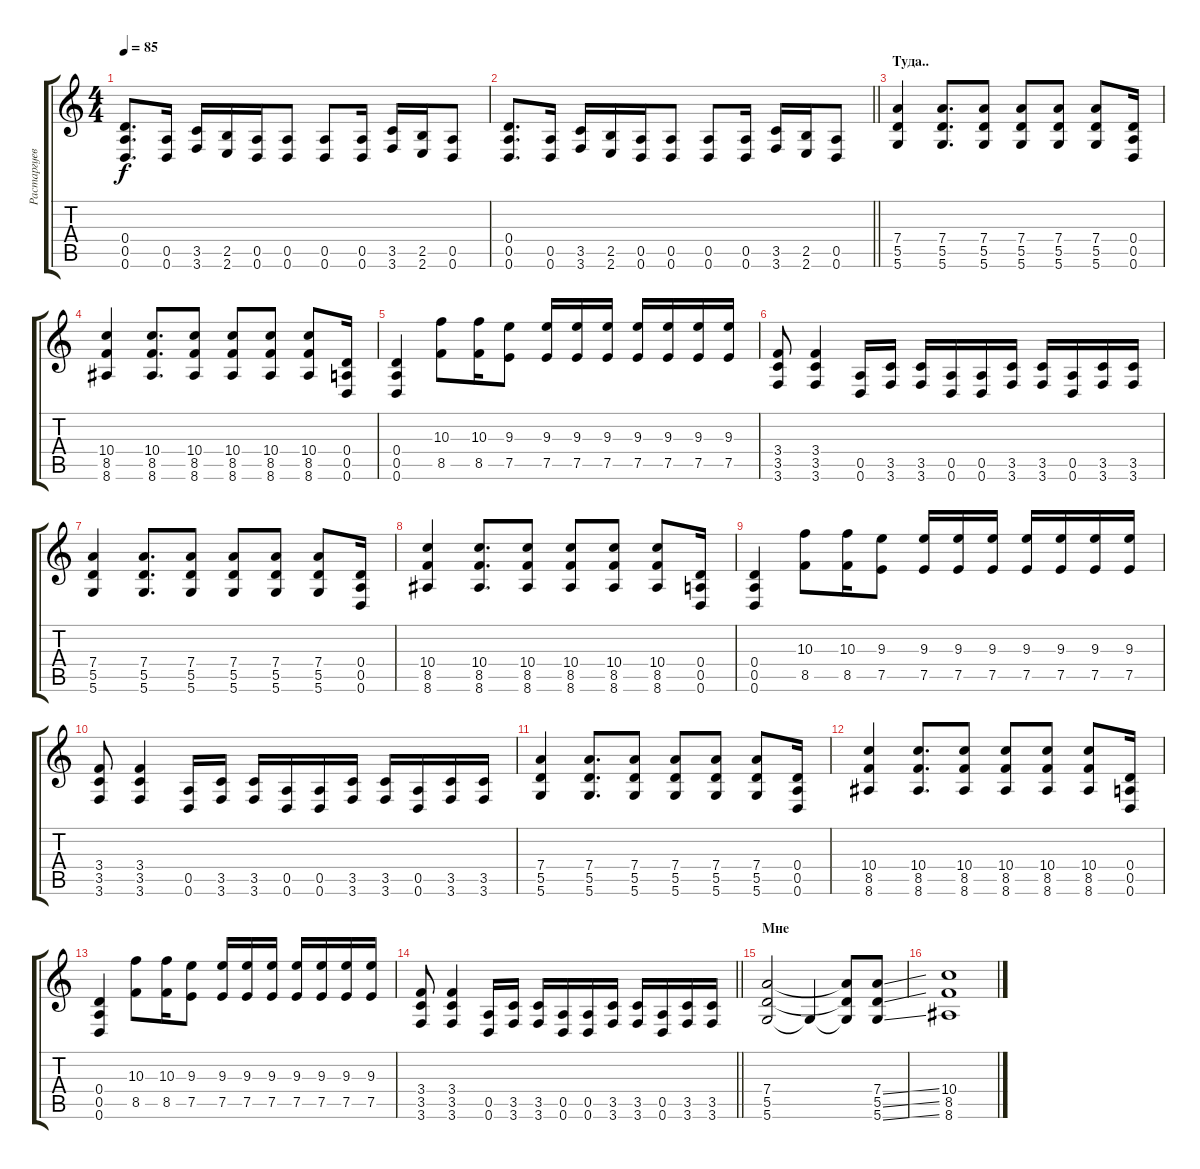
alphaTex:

\track ("Растаргуев" "Растаргуев") {instrument distortionguitar}
\staff {score tabs}
\tuning (E4 B3 G3 D3 A2 D2) {hide}
\ts (4 4)
\tempo 85
\clef g2
\ks c
(0.4 0.5 0.6).8{d dy f} (0.5 0.6).16 (3.5 3.6).16 (2.5 2.6).16 (0.5 0.6).16 (0.5 0.6).8 (0.5 0.6).8 (0.5 0.6).16 (3.5 3.6).16 (2.5 2.6).16 (0.5 0.6).8 |
\barLineRight lightlight
(0.4 0.5 0.6).8{d} (0.5 0.6).16 (3.5 3.6).16 (2.5 2.6).16 (0.5 0.6).16 (0.5 0.6).8 (0.5 0.6).8 (0.5 0.6).16 (3.5 3.6).16 (2.5 2.6).16 (0.5 0.6).8 |
\section ("" "Туда..")
(7.4 5.5 5.6).4 (7.4 5.5 5.6).8{d} (7.4 5.5 5.6).8 (7.4 5.5 5.6).8 (7.4 5.5 5.6).8 (7.4 5.5 5.6).8 (0.4 0.5 0.6).16 |
(10.4 8.5 8.6).4 (10.4 8.5 8.6).8{d} (10.4 8.5 8.6).8 (10.4 8.5 8.6).8 (10.4 8.5 8.6).8 (10.4 8.5 8.6).8 (0.4 0.5 0.6).16 |
(0.4 0.5 0.6).4 (10.3 8.5).8 (10.3 8.5).16 (9.3 7.5).8 (9.3 7.5).16 (9.3 7.5).16 (9.3 7.5).16 (9.3 7.5).16 (9.3 7.5).16 (9.3 7.5).16 (9.3 7.5).16 |
(3.4 3.5 3.6).8 (3.4 3.5 3.6).4 (0.5 0.6).16 (3.5 3.6).16 (3.5 3.6).16 (0.5 0.6).16 (0.5 0.6).16 (3.5 3.6).16 (3.5 3.6).16 (0.5 0.6).16 (3.5 3.6).16 (3.5 3.6).16 |
(7.4 5.5 5.6).4 (7.4 5.5 5.6).8{d} (7.4 5.5 5.6).8 (7.4 5.5 5.6).8 (7.4 5.5 5.6).8 (7.4 5.5 5.6).8 (0.4 0.5 0.6).16 |
(10.4 8.5 8.6).4 (10.4 8.5 8.6).8{d} (10.4 8.5 8.6).8 (10.4 8.5 8.6).8 (10.4 8.5 8.6).8 (10.4 8.5 8.6).8 (0.4 0.5 0.6).16 |
(0.4 0.5 0.6).4 (10.3 8.5).8 (10.3 8.5).16 (9.3 7.5).8 (9.3 7.5).16 (9.3 7.5).16 (9.3 7.5).16 (9.3 7.5).16 (9.3 7.5).16 (9.3 7.5).16 (9.3 7.5).16 |
(3.4 3.5 3.6).8 (3.4 3.5 3.6).4 (0.5 0.6).16 (3.5 3.6).16 (3.5 3.6).16 (0.5 0.6).16 (0.5 0.6).16 (3.5 3.6).16 (3.5 3.6).16 (0.5 0.6).16 (3.5 3.6).16 (3.5 3.6).16 |
(7.4 5.5 5.6).4 (7.4 5.5 5.6).8{d} (7.4 5.5 5.6).8 (7.4 5.5 5.6).8 (7.4 5.5 5.6).8 (7.4 5.5 5.6).8 (0.4 0.5 0.6).16 |
(10.4 8.5 8.6).4 (10.4 8.5 8.6).8{d} (10.4 8.5 8.6).8 (10.4 8.5 8.6).8 (10.4 8.5 8.6).8 (10.4 8.5 8.6).8 (0.4 0.5 0.6).16 |
(0.4 0.5 0.6).4 (10.3 8.5).8 (10.3 8.5).16 (9.3 7.5).8 (9.3 7.5).16 (9.3 7.5).16 (9.3 7.5).16 (9.3 7.5).16 (9.3 7.5).16 (9.3 7.5).16 (9.3 7.5).16 |
\barLineRight lightlight
(3.4 3.5 3.6).8 (3.4 3.5 3.6).4 (0.5 0.6).16 (3.5 3.6).16 (3.5 3.6).16 (0.5 0.6).16 (0.5 0.6).16 (3.5 3.6).16 (3.5 3.6).16 (0.5 0.6).16 (3.5 3.6).16 (3.5 3.6).16 |
\section ("" "Мне")
(7.4 5.5 5.6).2 5.6{t}.4 (7.4{t} 5.5{t} 5.6{t}).8 (7.4{ss} 5.5{ss} 5.6{ss}).8 |
(10.4 8.5 8.6).1
